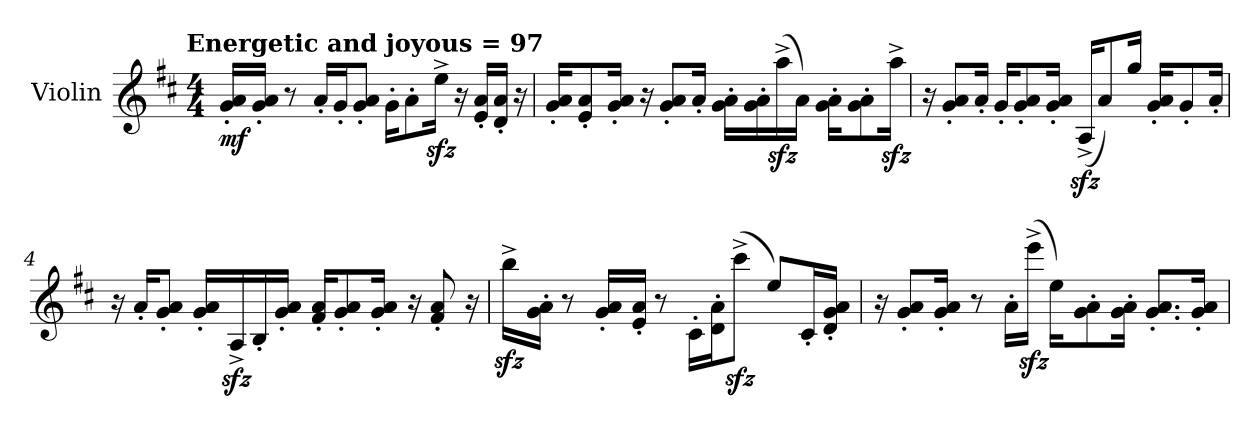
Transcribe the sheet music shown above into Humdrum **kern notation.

**kern	**dynam
*part1	*part1
*staff1	*staff1
*I"Violin	*
*I'Vln.	*
*clefG2	*
*k[f#c#]	*
!!LO:TX:omd:t=Energetic and joyous  = 97
*M4/4	*
*MM97	*
=1	=1
!	!LO:DY:b
16g'/ 16a'/LL	mf
16g'/ 16a'/JJ	.
8r	.
16a'/LL	.
16g'/J	.
8g'/ 8a'/J	.
16g'\KL	.
8a'\	.
16eezz<^\Jk	.
16r	.
16e'/ 16a'/LL	.
16d'/ 16a'/JJ	.
16r	.
=2	=2
16g'/ 16a'/KL	.
8e'/ 8a'/	.
16g'/ 16a'/Jk	.
16r	.
8g'/ 8a'/L	.
16a'/Jk	.
16g'\ 16a'\LL	.
16g'\ 16a'\	.
(16aazz<^\	.
16a\JJ)	.
16g'\ 16a'\KL	.
8g'\ 8a'\	.
16aazz<^\Jk	.
!!LO:LB:g=z
=3	=3
16r	.
8g'/ 8a'/L	.
16a'/Jk	.
16g'/KL	.
8g'/ 8a'/	.
16g'/ 16a'/Jk	.
(16Azz<^/KL	.
8a/)	.
16gg/Jk	.
16g'/ 16a'/KL	.
8g'/	.
16a'/Jk	.
=4	=4
16r	.
16a'/KL	.
8g'/ 8a'/J	.
16g'/ 16a'/LL	.
16Azz<^/	.
16B'/	.
16g'/ 16a'/JJ	.
16f#'/ 16a'/KL	.
8g'/ 8a'/	.
16g'/ 16a'/Jk	.
16r	.
8f#'/ 8a'/	.
16r	.
=5	=5
16bbzz<^\LL	.
16g'\ 16a'\JJ	.
8r	.
16g'/ 16a'/LL	.
16e'/ 16a'/JJ	.
8r	.
16c#'\LL	.
16d'\ 16a'\J	.
(8ccc#zz<^\J	.
8ee/L)	.
16c#'/L	.
16d'/ 16g'/ 16a'/JJ	.
!!LO:LB:g=z
=6	=6
16r	.
8g'/ 8a'/L	.
16g'/ 16a'/Jk	.
8r	.
16a'\LL	.
(16eeezz<^\JJ	.
16ee\KL)	.
8g'\ 8a'\	.
16g'\ 16a'\Jk	.
8.g'/ 8.a'/L	.
16g'/ 16a'/Jk	.
=	=
*-	*-
